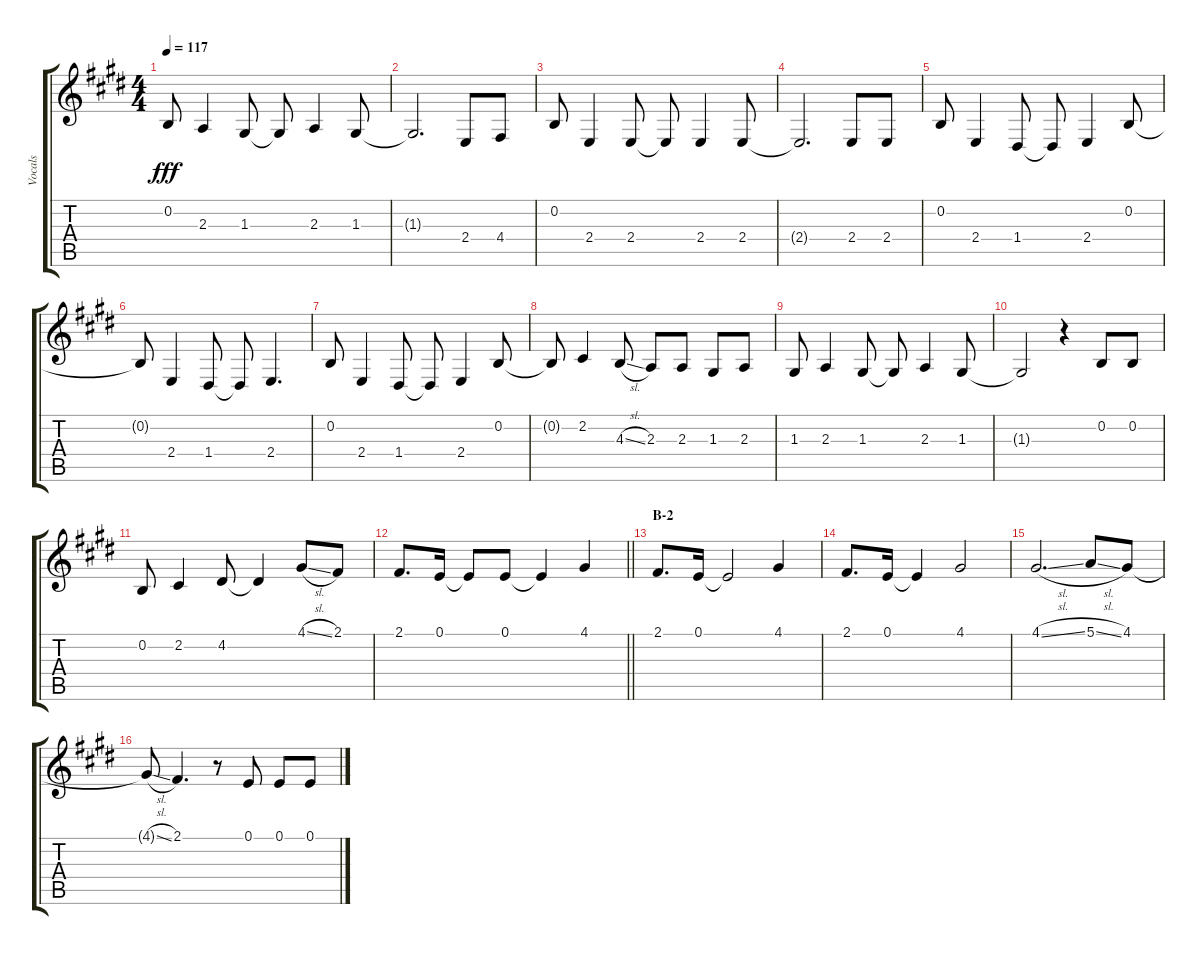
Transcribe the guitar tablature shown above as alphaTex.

\track ("Vocals" "Vocals") {instrument voiceoohs}
\staff {score tabs}
\tuning (E4 B3 G3 D3 A2 E2) {hide}
\ts (4 4)
\tempo 117
\clef g2
\ks e
0.2.8{dy fff} 2.3.4 1.3.8 1.3{t}.8 2.3.4 1.3.8 |
1.3{t}.2{d} 2.4.8 4.4.8 |
0.2.8 2.4.4 2.4.8 2.4{t}.8 2.4.4 2.4.8 |
2.4{t}.2{d} 2.4.8 2.4.8 |
0.2.8 2.4.4 1.4.8 1.4{t}.8 2.4.4 0.2.8 |
0.2{t}.8 2.4.4 1.4.8 1.4{t}.8 2.4.4{d} |
0.2.8 2.4.4 1.4.8 1.4{t}.8 2.4.4 0.2.8 |
0.2{t}.8 2.2.4 4.3{sl}.8 2.3.8 2.3.8 1.3.8 2.3.8 |
1.3.8 2.3.4 1.3.8 1.3{t}.8 2.3.4 1.3.8 |
1.3{t}.2 r.4 0.2.8 0.2.8 |
0.2.8 2.2.4 4.2.8 4.2{t}.4 4.1{sl}.8 2.1.8 |
\barLineRight lightlight
2.1.8{d} 0.1.16 0.1{t}.8 0.1.8 0.1{t}.4 4.1.4 |
\section ("" "B-2")
2.1.8{d} 0.1.16 0.1{t}.2 4.1.4 |
2.1.8{d} 0.1.16 0.1{t}.4 4.1.2 |
4.1{sl}.2{d} 5.1{sl}.8 4.1.8 |
4.1{sl t}.8 2.1.4{d} r.8 0.1.8 0.1.8 0.1.8
